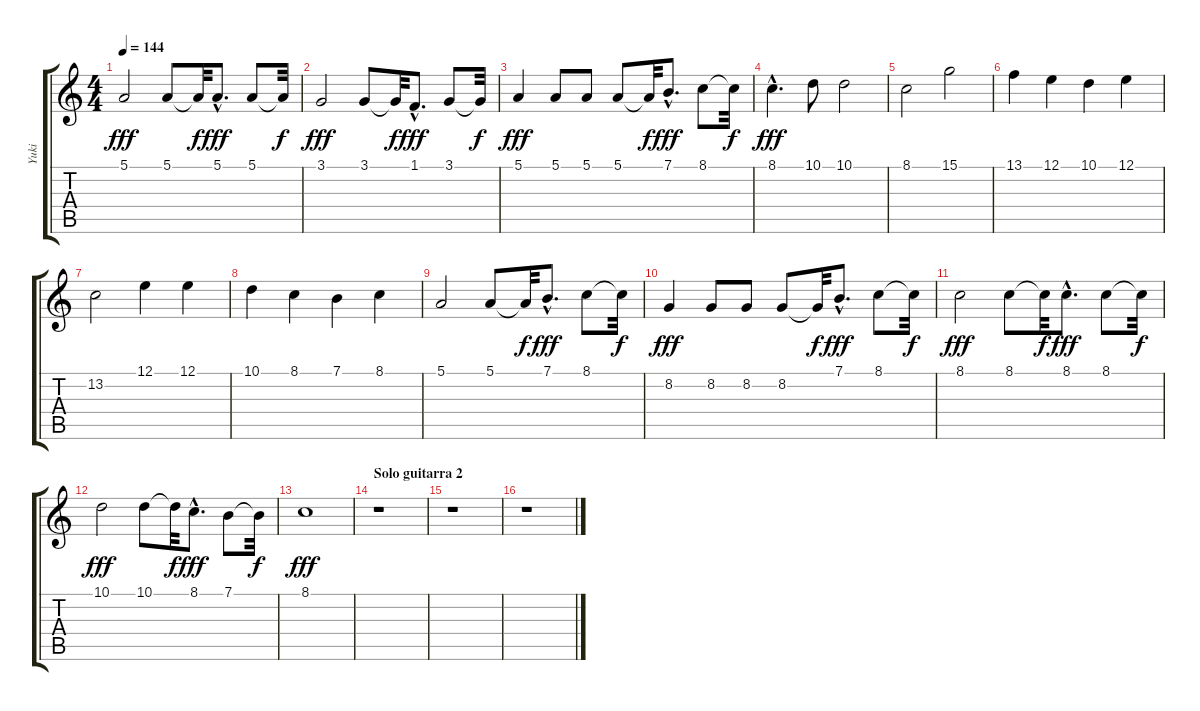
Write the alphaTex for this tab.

\track ("Yuki" "Yuki") {instrument violin}
\staff {score tabs}
\tuning (E4 B3 G3 D3 A2 E2) {hide}
\ts (4 4)
\tempo 144
\clef g2
\ks c
5.1.2{dy fff} 5.1.8 5.1{t}.32{dy f} 5.1{hac}.8{d dy fff} 5.1.8 5.1{t}.32{dy f} |
3.1.2{dy fff} 3.1.8 3.1{t}.32{dy f} 1.1{hac}.8{d dy fff} 3.1.8 3.1{t}.32{dy f} |
5.1.4{dy fff} 5.1.8 5.1.8 5.1.8 5.1{t}.32{dy f} 7.1{hac}.8{d dy fff} 8.1.8 8.1{t}.32{dy f} |
8.1{hac}.4{d dy fff} 10.1.8 10.1.2 |
8.1.2 15.1.2 |
13.1.4 12.1.4 10.1.4 12.1.4 |
13.2.2 12.1.4 12.1.4 |
10.1.4 8.1.4 7.1.4 8.1.4 |
5.1.2 5.1.8 5.1{t}.32{dy f} 7.1{hac}.8{d dy fff} 8.1.8 8.1{t}.32{dy f} |
8.2.4{dy fff} 8.2.8 8.2.8 8.2.8 8.2{t}.32{dy f} 7.1{hac}.8{d dy fff} 8.1.8 8.1{t}.32{dy f} |
8.1.2{dy fff} 8.1.8 8.1{t}.32{dy f} 8.1{hac}.8{d dy fff} 8.1.8 8.1{t}.32{dy f} |
10.1.2{dy fff} 10.1.8 10.1{t}.32{dy f} 8.1{hac}.8{d dy fff} 7.1.8 7.1{t}.32{dy f} |
8.1.1{dy fff} |
\section ("" "Solo guitarra 2")
r.1 |
r.1 |
r.1
